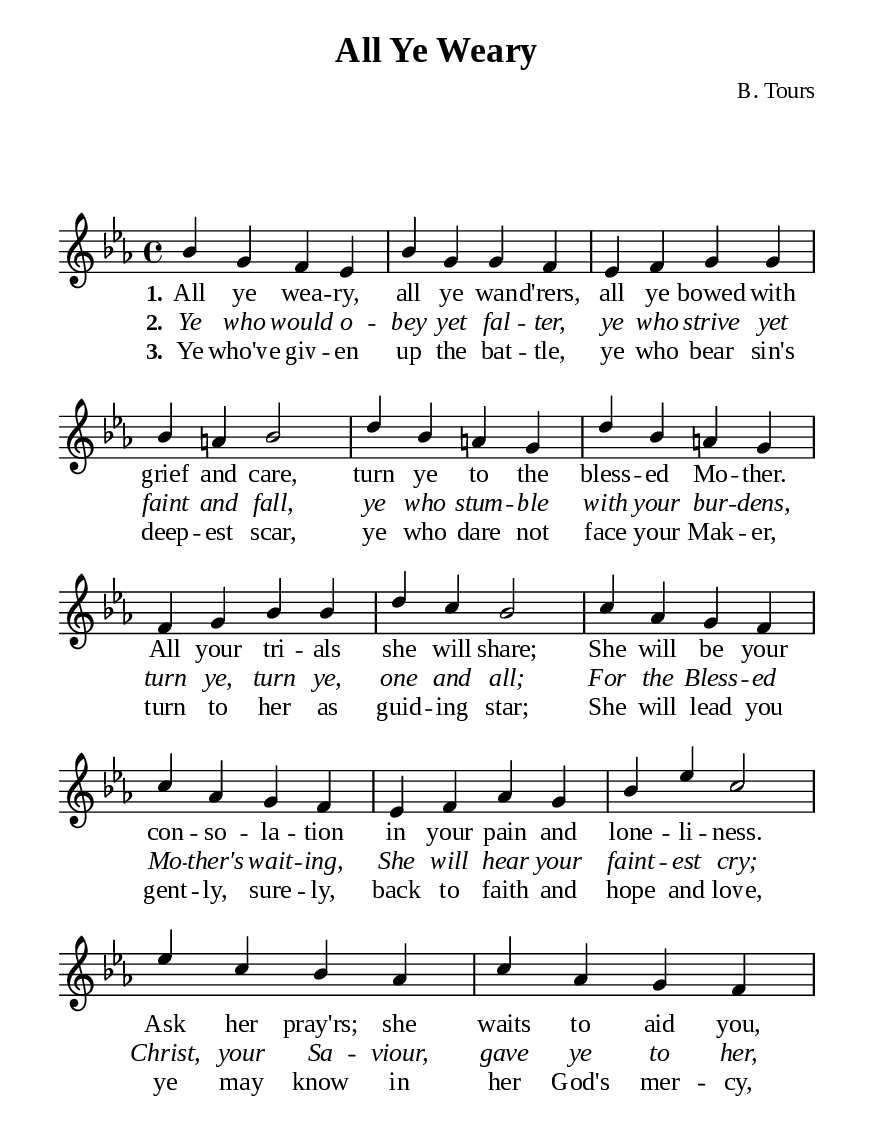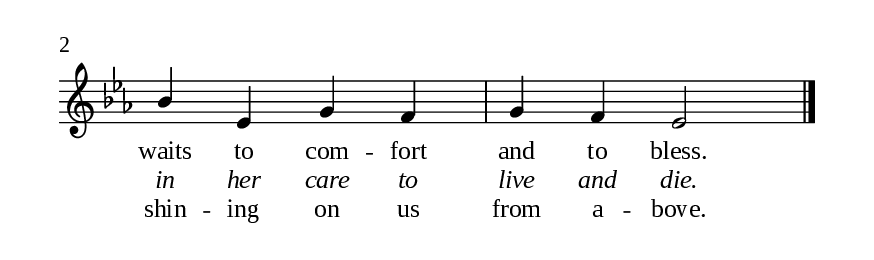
\version "2.18.2"

\header {
  title = "All Ye Weary"
  composer = "B. Tours"
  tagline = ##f
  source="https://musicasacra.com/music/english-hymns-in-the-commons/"
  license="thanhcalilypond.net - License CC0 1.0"
}

global= {
  \key ees \major
  \time 4/4
  \override Score.BarNumber.break-visibility = ##(#f #f #f)
}

\paper {
  #(set-paper-size "a5")
  top-margin = 10\mm
  bottom-margin = 10\mm
  left-margin = 10\mm
  right-margin = 10\mm
  indent = #0
  #(define fonts
	 (make-pango-font-tree "Liberation Serif"
	 		       "Liberation Serif"
			       "Liberation Serif"
			       (/ 20 20)))
  system-system-spacing = #'((basic-distance . 3) (padding . 3))
}

printItalic = \with {
  \override LyricText.font-shape = #'italic
}

% Verse music
musicVerseSoprano = \relative c'' {
  %{	01	%} bes4 g f ees |
  %{	02	%} bes' g g f |
  %{	03	%} ees f g g |
  %{	04	%} bes a! bes2 |
  %{	05	%} d4 bes a! g |
  %{	06	%} d' bes a! g |
  %{	07	%} f g bes bes |
  %{	08	%} d c bes2 |
  %{	09	%} c4 aes g f |
  %{	10	%} c' aes g f |
  %{	11	%} ees f aes g |
  %{	12	%} bes ees c2 |
  %{	13	%} ees4 c bes aes |
  %{	14	%} c aes g f |
  %{	15	%} bes ees, g f |
  %{	16	%} g f ees2 \bar "|."
}

% Verse lyrics
verseOne = \lyricmode {
  \set stanza = #"1."
  All ye wea -- ry, all ye wan -- d'rers, all ye bowed with grief and care,
  turn ye to the bless -- ed Mo -- ther.
  All your tri -- als she will share;
  She will be your con -- so -- la -- tion in your pain and lone -- li -- ness.
  Ask her pray'rs; she waits to aid you, waits to com -- fort and to bless.
}

verseTwo = \lyricmode {
  \set stanza = #"2."
  Ye who would o -- bey yet fal -- ter, ye who strive yet faint and fall, ye who stum -- ble with your bur -- dens,
  turn ye, turn ye, one and all;
  For the Bless -- ed Mo -- ther's wait -- ing, She will hear your faint -- est cry;
  Christ, your Sa -- viour, gave ye to her, in her care to live and die.
}

verseThree = \lyricmode {
  \set stanza = #"3."
  Ye who've giv -- en up the bat -- tle, ye who bear sin's deep -- est scar, ye who dare not face your Mak -- er,
  turn to her as guid -- ing star;
  She will lead you gent -- ly, sure -- ly, back to faith and hope and love,
  ye may know in her God's mer -- cy, shin -- ing on us from a -- bove.
}

% Layout
\score {
    \new ChoirStaff <<
      \new Staff <<
        \clef "treble"
        \new Voice = "sopranos" { \global \stemUp \slurUp \musicVerseSoprano }
      >>
      \new Lyrics \lyricsto sopranos \verseOne
      \new Lyrics \printItalic \lyricsto sopranos \verseTwo
      \new Lyrics \lyricsto sopranos \verseThree
    >>
}
